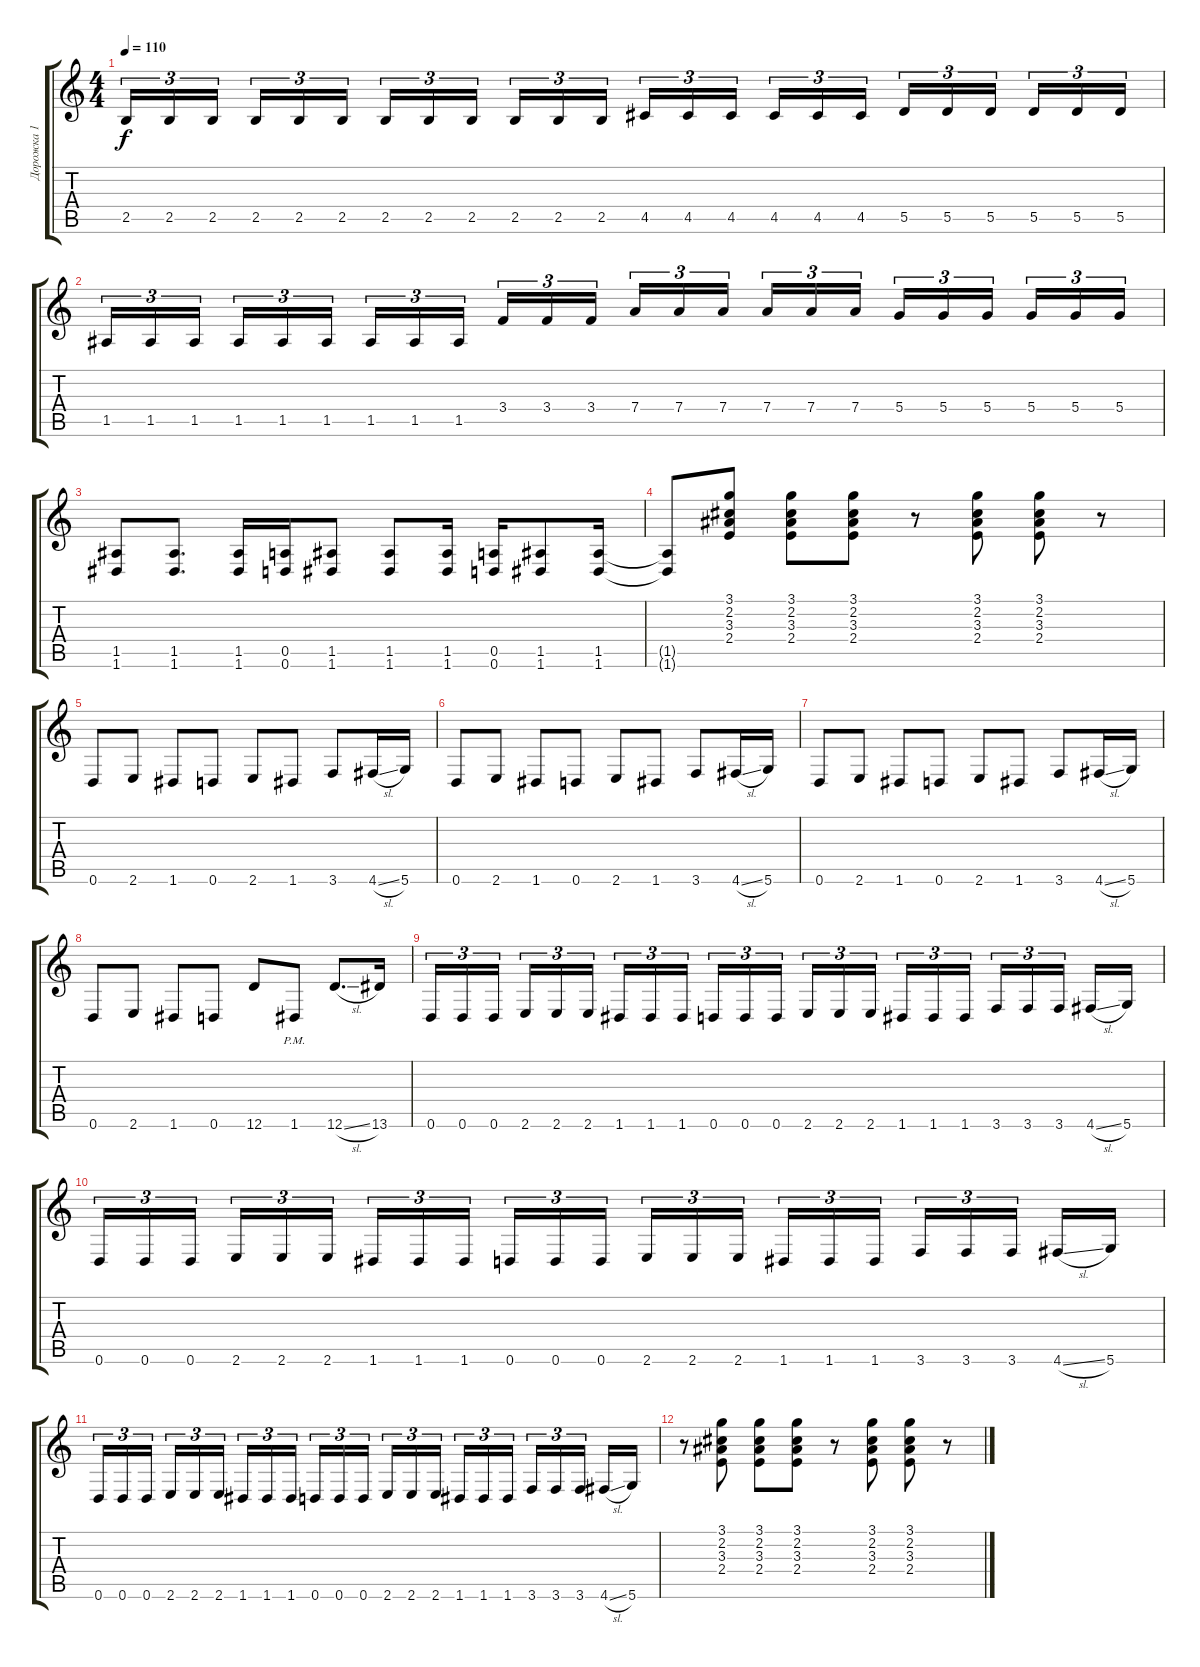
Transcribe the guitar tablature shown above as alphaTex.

\track ("Дорожка 1" "Дорожка 1") {instrument distortionguitar}
\staff {score tabs}
\tuning (E4 B3 G3 D3 A2 D2) {hide}
\ts (4 4)
\tempo 110
\clef g2
\ks c
2.5.16{tu (3 2) dy f} 2.5.16{tu (3 2)} 2.5.16{tu (3 2) beam splitsecondary} 2.5.16{tu (3 2)} 2.5.16{tu (3 2)} 2.5.16{tu (3 2)} 2.5.16{tu (3 2)} 2.5.16{tu (3 2)} 2.5.16{tu (3 2) beam splitsecondary} 2.5.16{tu (3 2)} 2.5.16{tu (3 2)} 2.5.16{tu (3 2)} 4.5.16{tu (3 2)} 4.5.16{tu (3 2)} 4.5.16{tu (3 2) beam splitsecondary} 4.5.16{tu (3 2)} 4.5.16{tu (3 2)} 4.5.16{tu (3 2)} 5.5.16{tu (3 2)} 5.5.16{tu (3 2)} 5.5.16{tu (3 2) beam splitsecondary} 5.5.16{tu (3 2)} 5.5.16{tu (3 2)} 5.5.16{tu (3 2)} |
1.5.16{tu (3 2)} 1.5.16{tu (3 2)} 1.5.16{tu (3 2) beam splitsecondary} 1.5.16{tu (3 2)} 1.5.16{tu (3 2)} 1.5.16{tu (3 2)} 1.5.16{tu (3 2)} 1.5.16{tu (3 2)} 1.5.16{tu (3 2) beam splitsecondary} 3.4.16{tu (3 2)} 3.4.16{tu (3 2)} 3.4.16{tu (3 2)} 7.4.16{tu (3 2)} 7.4.16{tu (3 2)} 7.4.16{tu (3 2) beam splitsecondary} 7.4.16{tu (3 2)} 7.4.16{tu (3 2)} 7.4.16{tu (3 2)} 5.4.16{tu (3 2)} 5.4.16{tu (3 2)} 5.4.16{tu (3 2) beam splitsecondary} 5.4.16{tu (3 2)} 5.4.16{tu (3 2)} 5.4.16{tu (3 2)} |
(1.5 1.6).8 (1.5 1.6).8{d} (1.5 1.6).16 (0.5 0.6).16 (1.5 1.6).8 (1.5 1.6).8 (1.5 1.6).16 (0.5 0.6).16 (1.5 1.6).8 (1.5 1.6).16 |
(1.5{t} 1.6{t}).8 (3.1 2.2 3.3 2.4).8 (3.1 2.2 3.3 2.4).8 (3.1 2.2 3.3 2.4).8 r.8 (3.1 2.2 3.3 2.4).8 (3.1 2.2 3.3 2.4).8 r.8 |
0.6.8 2.6.8 1.6.8 0.6.8 2.6.8 1.6.8 3.6.8 4.6{sl}.16 5.6.16 |
0.6.8 2.6.8 1.6.8 0.6.8 2.6.8 1.6.8 3.6.8 4.6{sl}.16 5.6.16 |
0.6.8 2.6.8 1.6.8 0.6.8 2.6.8 1.6.8 3.6.8 4.6{sl}.16 5.6.16 |
0.6.8 2.6.8 1.6.8 0.6.8 12.6.8 1.6{pm}.8 12.6{sl}.8{d} 13.6.16 |
0.6.16{tu (3 2)} 0.6.16{tu (3 2)} 0.6.16{tu (3 2) beam splitsecondary} 2.6.16{tu (3 2)} 2.6.16{tu (3 2)} 2.6.16{tu (3 2)} 1.6.16{tu (3 2)} 1.6.16{tu (3 2)} 1.6.16{tu (3 2) beam splitsecondary} 0.6.16{tu (3 2)} 0.6.16{tu (3 2)} 0.6.16{tu (3 2)} 2.6.16{tu (3 2)} 2.6.16{tu (3 2)} 2.6.16{tu (3 2) beam splitsecondary} 1.6.16{tu (3 2)} 1.6.16{tu (3 2)} 1.6.16{tu (3 2)} 3.6.16{tu (3 2)} 3.6.16{tu (3 2)} 3.6.16{tu (3 2) beam splitsecondary} 4.6{sl}.16 5.6.16 |
0.6.16{tu (3 2)} 0.6.16{tu (3 2)} 0.6.16{tu (3 2) beam splitsecondary} 2.6.16{tu (3 2)} 2.6.16{tu (3 2)} 2.6.16{tu (3 2)} 1.6.16{tu (3 2)} 1.6.16{tu (3 2)} 1.6.16{tu (3 2) beam splitsecondary} 0.6.16{tu (3 2)} 0.6.16{tu (3 2)} 0.6.16{tu (3 2)} 2.6.16{tu (3 2)} 2.6.16{tu (3 2)} 2.6.16{tu (3 2) beam splitsecondary} 1.6.16{tu (3 2)} 1.6.16{tu (3 2)} 1.6.16{tu (3 2)} 3.6.16{tu (3 2)} 3.6.16{tu (3 2)} 3.6.16{tu (3 2) beam splitsecondary} 4.6{sl}.16 5.6.16 |
0.6.16{tu (3 2)} 0.6.16{tu (3 2)} 0.6.16{tu (3 2) beam splitsecondary} 2.6.16{tu (3 2)} 2.6.16{tu (3 2)} 2.6.16{tu (3 2)} 1.6.16{tu (3 2)} 1.6.16{tu (3 2)} 1.6.16{tu (3 2) beam splitsecondary} 0.6.16{tu (3 2)} 0.6.16{tu (3 2)} 0.6.16{tu (3 2)} 2.6.16{tu (3 2)} 2.6.16{tu (3 2)} 2.6.16{tu (3 2) beam splitsecondary} 1.6.16{tu (3 2)} 1.6.16{tu (3 2)} 1.6.16{tu (3 2)} 3.6.16{tu (3 2)} 3.6.16{tu (3 2)} 3.6.16{tu (3 2) beam splitsecondary} 4.6{sl}.16 5.6.16 |
r.8 (3.1 2.2 3.3 2.4).8 (3.1 2.2 3.3 2.4).8 (3.1 2.2 3.3 2.4).8 r.8 (3.1 2.2 3.3 2.4).8 (3.1 2.2 3.3 2.4).8 r.8
